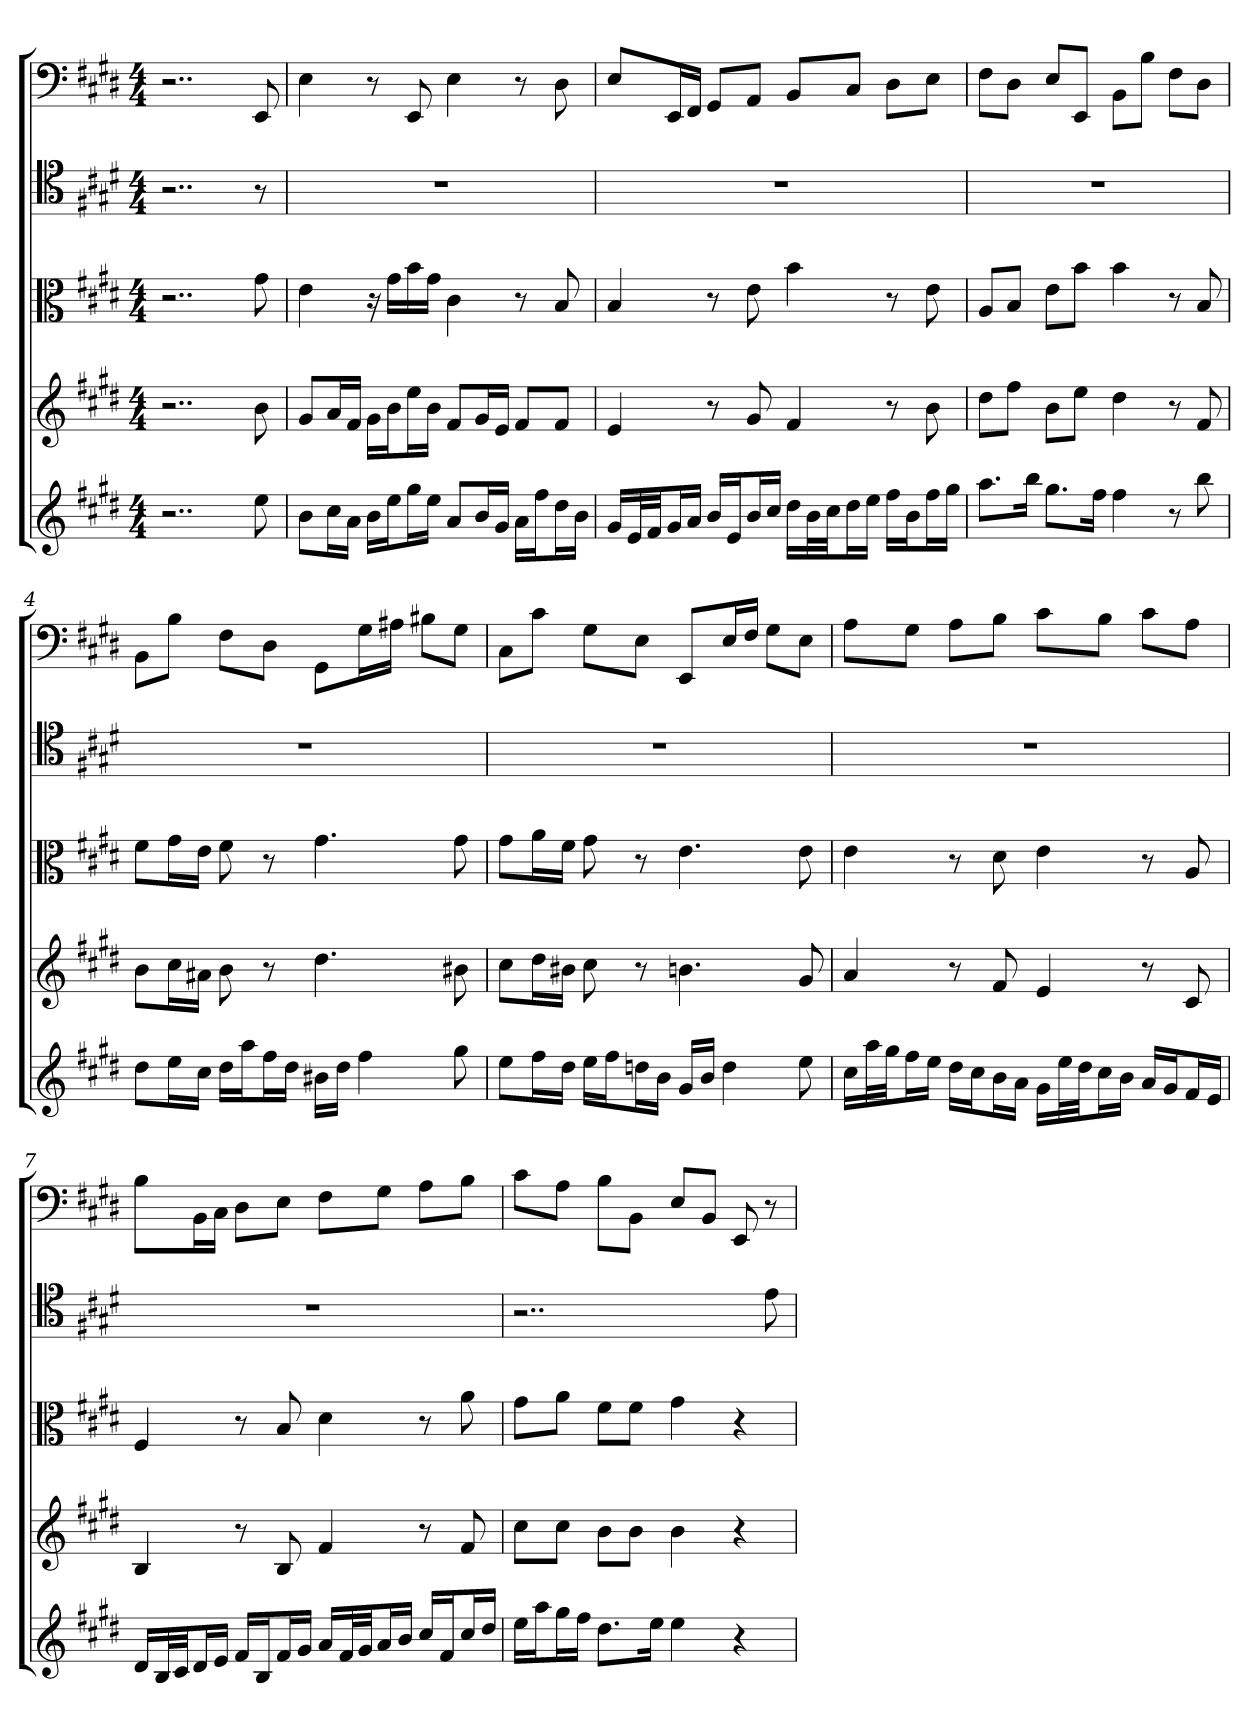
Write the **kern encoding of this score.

**kern	**kern	**kern	**kern	**kern
*part5	*part4	*part3	*part2	*part1
*staff5	*staff4	*staff3	*staff2	*staff1
*	*	*clefC3	*clefC4	*clefF4
*k[f#c#g#d#]	*k[f#c#g#d#]	*k[f#c#g#d#]	*k[f#c#g#d#]	*k[f#c#g#d#]
*E:	*E:	*E:	*E:	*E:
*M4/4	*M4/4	*M4/4	*M4/4	*M4/4
=	=	=	=	=
2..r	2..r	2..r	2..r	2..r
8ee	8b	8g#	8r	8EE
=1	=1	=1	=1	=1
8bL	8g#L	4e	1r	4E
16cc#L	16aL	.	.	.
16aJJ	16f#JJ	.	.	.
16bLL	16g#LL	16r	.	8r
16eeJ	16bJ	16g#\LL	.	.
16gg#L	16eeL	16b\	.	8EE
16eeJJ	16bJJ	16g#\JJ	.	.
8aL	8f#L	4c#	.	4E
16bL	16g#L	.	.	.
16g#JJ	16eJJ	.	.	.
16aLL	8f#L	8r	.	8r
16ff#J	.	.	.	.
16dd#L	8f#J	8B	.	8D#
16bJJ	.	.	.	.
=2	=2	=2	=2	=2
16g#LL	4e	4B	1r	8E/L
32eL	.	.	.	.
32f#JJ	.	.	.	.
16g#L	.	.	.	16EE/L
16aJJ	.	.	.	16FF#/JJ
16bLL	8r	8r	.	8GG#/L
16eJ	.	.	.	.
16bL	8g#	8e	.	8AA/J
16cc#JJ	.	.	.	.
16dd#LL	4f#	4b	.	8BB/L
32bL	.	.	.	.
32cc#JJ	.	.	.	.
16dd#L	.	.	.	8C#/J
16eeJJ	.	.	.	.
16ff#LL	8r	8r	.	8D#\L
16bJ	.	.	.	.
16ff#L	8b	8e	.	8E\J
16gg#JJ	.	.	.	.
=3	=3	=3	=3	=3
8.aaL	8dd#L	8A/L	1r	8F#\L
.	8ff#J	8B/J	.	8D#\J
16bbJk	.	.	.	.
8.gg#L	8bL	8e\L	.	8E/L
.	8eeJ	8b\J	.	8EE/J
16ff#Jk	.	.	.	.
4ff#	4dd#	4b	.	8BB\L
.	.	.	.	8B\J
8r	8r	8r	.	8F#\L
8bb	8f#	8B	.	8D#\J
=4	=4	=4	=4	=4
8dd#L	8bL	8f#\L	1r	8BB\L
16eeL	16cc#L	16g#\L	.	8B\J
16cc#JJ	16a#XJJ	16e\JJ	.	.
16dd#LL	8b	8f#	.	8F#\L
16aaJ	.	.	.	.
16ff#L	8r	8r	.	8D#\J
16dd#JJ	.	.	.	.
16b#XLL	4.dd#	4.g#	.	8GG#\L
16dd#JJ	.	.	.	.
4ff#	.	.	.	16G#\L
.	.	.	.	16A#X\JJ
.	.	.	.	8B#X\L
8gg#	8b#X	8g#	.	8G#\J
=5	=5	=5	=5	=5
8eeL	8cc#L	8g#\L	1r	8C#\L
16ff#L	16dd#L	16a\L	.	8c#\J
16dd#JJ	16b#XJJ	16f#\JJ	.	.
16eeLL	8cc#	8g#	.	8G#\L
16ff#J	.	.	.	.
16ddnL	8r	8r	.	8E\J
16bJJ	.	.	.	.
16g#LL	4.bn	4.e	.	8EE/L
16bJJ	.	.	.	.
4dd	.	.	.	16E/L
.	.	.	.	16F#/JJ
.	.	.	.	8G#\L
8ee	8g#	8e	.	8E\J
=6	=6	=6	=6	=6
16cc#LL	4a	4e	1r	8A\L
32aaL	.	.	.	.
32gg#JJ	.	.	.	.
16ff#L	.	.	.	8G#\J
16eeJJ	.	.	.	.
16dd#LL	8r	8r	.	8A\L
16cc#J	.	.	.	.
16bL	8f#	8d#	.	8B\J
16aJJ	.	.	.	.
16g#LL	4e	4e	.	8c#\L
32eeL	.	.	.	.
32dd#JJ	.	.	.	.
16cc#L	.	.	.	8B\J
16bJJ	.	.	.	.
16aLL	8r	8r	.	8c#\L
16g#J	.	.	.	.
16f#L	8c#	8A	.	8A\J
16eJJ	.	.	.	.
=7	=7	=7	=7	=7
16d#LL	4B	4F#	1r	8B\L
32BL	.	.	.	.
32c#JJ	.	.	.	.
16d#L	.	.	.	16BB\L
16eJJ	.	.	.	16C#\JJ
16f#LL	8r	8r	.	8D#\L
16BJ	.	.	.	.
16f#L	8B	8B	.	8E\J
16g#JJ	.	.	.	.
16aLL	4f#	4d#	.	8F#\L
32f#L	.	.	.	.
32g#JJ	.	.	.	.
16aL	.	.	.	8G#\J
16bJJ	.	.	.	.
16cc#LL	8r	8r	.	8A\L
16f#J	.	.	.	.
16cc#L	8f#	8a	.	8B\J
16dd#JJ	.	.	.	.
=8	=8	=8	=8	=8
16eeLL	8cc#L	8g#\L	2..r	8c#\L
16aaJ	.	.	.	.
16gg#L	8cc#J	8a\J	.	8A\J
16ff#JJ	.	.	.	.
8.dd#L	8bL	8f#\L	.	8B\L
.	8bJ	8f#\J	.	8BB\J
16eeJk	.	.	.	.
4ee	4b	4g#	.	8E/L
.	.	.	.	8BB/J
4r	4r	4r	.	8EE
.	.	.	8e	8r
=	=	=	=	=
*-	*-	*-	*-	*-
